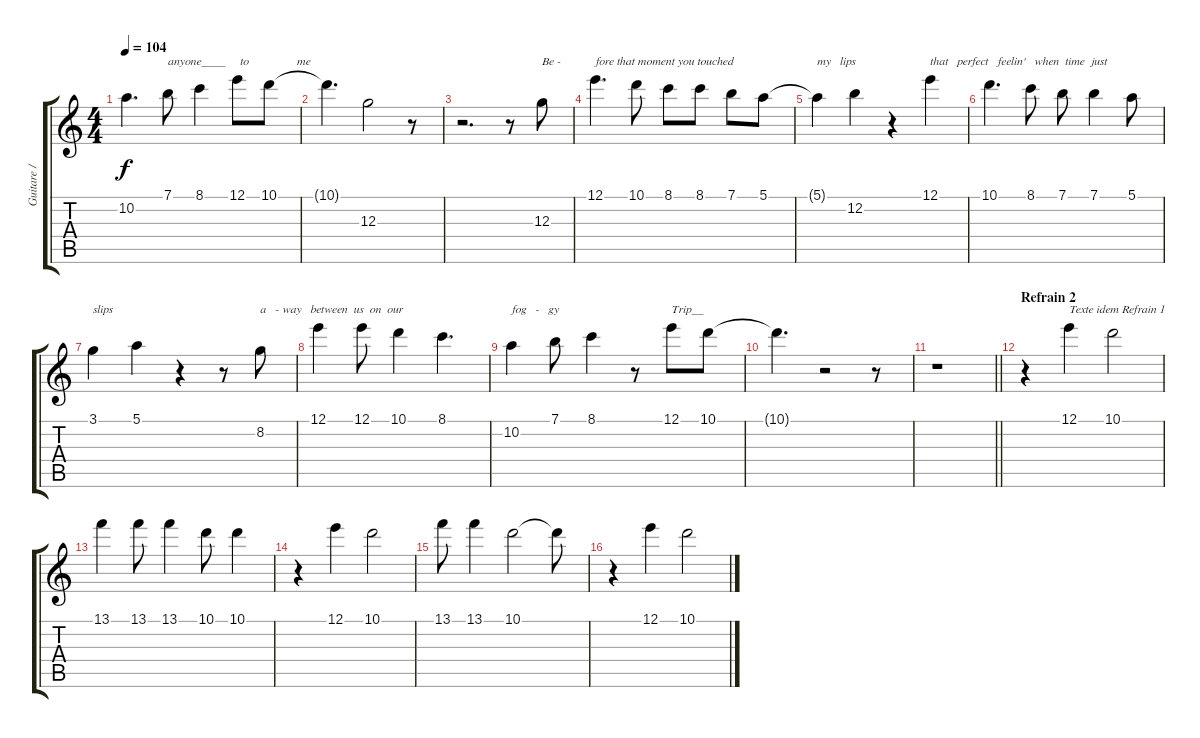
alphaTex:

\track ("Guitare / chant" "Guitare / ") {instrument overdrivenguitar}
\staff {score tabs}
\tuning (E4 B3 G3 D3 A2 E2) {hide}
\ts (4 4)
\tempo 104
\clef g2
\ks c
10.2{t}.4{d dy f} 7.1.8{txt "anyone____     to                me"} 8.1.4 12.1.8 10.1.8 |
10.1{t}.4{d} 12.3.2 r.8 |
r.2{d} r.8 12.3.8{txt "Be - "} |
12.1.4{d txt "fore that moment you touched"} 10.1.8 8.1.8 8.1.8 7.1.8 5.1.8 |
5.1{t}.4{txt "my   lips"} 12.2.4 r.4 12.1.4{txt "that   perfect   feelin'   when  time  just"} |
10.1.4{d} 8.1.8 7.1.8 7.1.4 5.1.8 |
3.1.4{txt "slips"} 5.1.4 r.4 r.8 8.2.8{txt "a   - way   between  us  on  our"} |
12.1.4 12.1.8 10.1.4 8.1.4{d} |
10.2.4{txt "fog   -   gy "} 7.1.8 8.1.4 r.8 12.1.8{txt "Trip__"} 10.1.8 |
10.1{t}.4{d} r.2 r.8 |
\barLineRight lightlight
r.1 |
\section ("" "Refrain 2")
r.4 12.1.4{txt "Texte idem Refrain 1"} 10.1.2 |
13.1.4 13.1.8 13.1.4 10.1.8 10.1.4 |
r.4 12.1.4 10.1.2 |
13.1.8 13.1.4 10.1.2 10.1{t}.8 |
r.4 12.1.4 10.1.2
